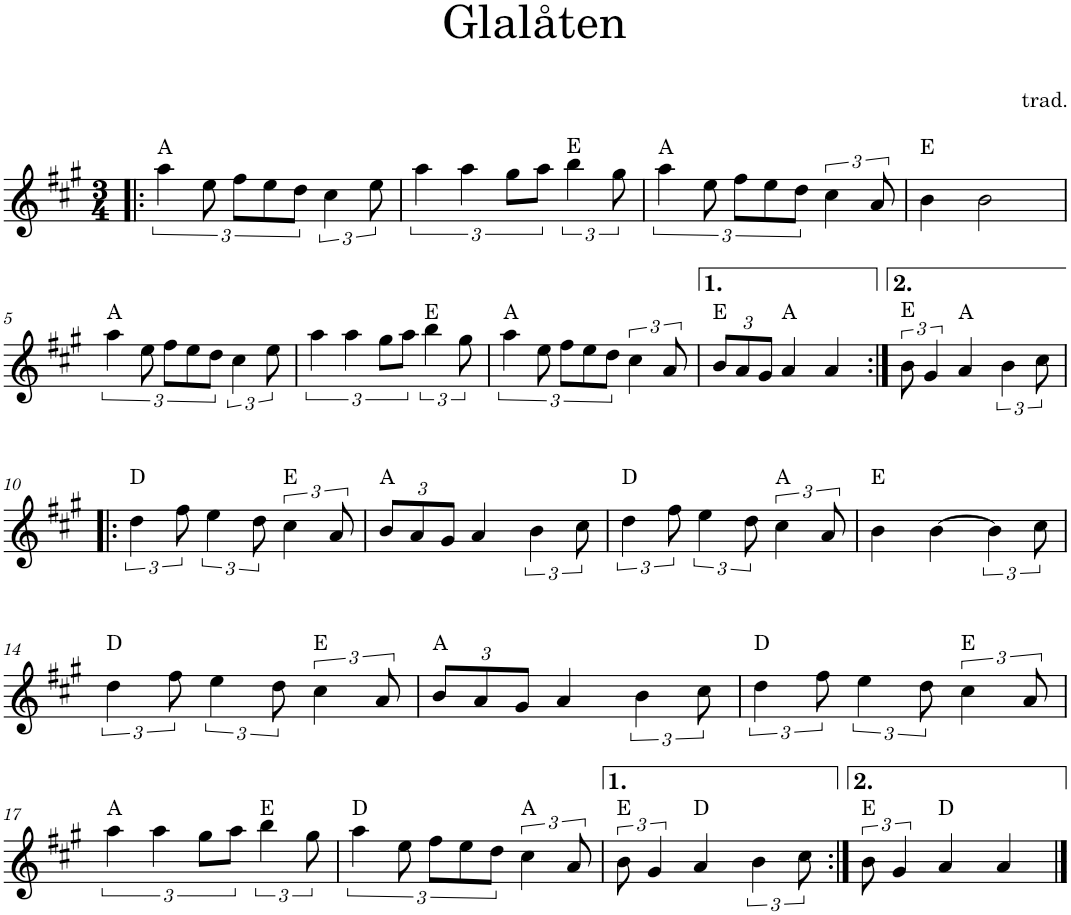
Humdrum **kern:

**kern	**harte
*part1	*part1
*staff1	*
*I"Piano	*
*I'Pno.	*
*clefG2	*
*k[f#c#g#]	*
*M3/4	*
=1!|:	=1!|:
6aa\	A:maj
12ee\	.
12ff#\L	.
12ee\	.
12dd\J	.
6cc#\	.
12ee\	.
=2	=2
6aa\	.
6aa\	.
12gg#\L	.
12aa\J	.
6bb\	E:maj
12gg#\	.
=3	=3
6aa\	A:maj
12ee\	.
12ff#\L	.
12ee\	.
12dd\J	.
6cc#\	.
12a/	.
=4	=4
4b\	E:maj
2b\	.
!!LO:LB:g=z
=5	=5
6aa\	A:maj
12ee\	.
12ff#\L	.
12ee\	.
12dd\J	.
6cc#\	.
12ee\	.
=6	=6
6aa\	.
6aa\	.
12gg#\L	.
12aa\J	.
6bb\	E:maj
12gg#\	.
=7	=7
6aa\	A:maj
12ee\	.
12ff#\L	.
12ee\	.
12dd\J	.
6cc#\	.
12a/	.
=8	=8
*Xbrackettup	*
12b/L	E:maj
12a/	.
12g#/J	.
4a/	A:maj
4a/	.
=9:|!	=9:|!
*brackettup	*
12b\	E:maj
6g#/	.
4a/	A:maj
6b\	.
12cc#\	.
!!LO:LB:g=z
=10!|:	=10!|:
6dd\	D:maj
12ff#\	.
6ee\	.
12dd\	.
6cc#\	E:maj
12a/	.
=11	=11
*Xbrackettup	*
12b/L	A:maj
12a/	.
12g#/J	.
4a/	.
*brackettup	*
6b\	.
12cc#\	.
=12	=12
6dd\	D:maj
12ff#\	.
6ee\	.
12dd\	.
6cc#\	A:maj
12a/	.
=13	=13
4b\	E:maj
[4b\	.
6b\]	.
12cc#\	.
!!LO:LB:g=z
=14	=14
6dd\	D:maj
12ff#\	.
6ee\	.
12dd\	.
6cc#\	E:maj
12a/	.
=15	=15
*Xbrackettup	*
12b/L	A:maj
12a/	.
12g#/J	.
4a/	.
*brackettup	*
6b\	.
12cc#\	.
=16	=16
6dd\	D:maj
12ff#\	.
6ee\	.
12dd\	.
6cc#\	E:maj
12a/	.
!!LO:LB:g=z
=17	=17
6aa\	A:maj
6aa\	.
12gg#\L	.
12aa\J	.
6bb\	E:maj
12gg#\	.
=18	=18
6aa\	D:maj
12ee\	.
12ff#\L	.
12ee\	.
12dd\J	.
6cc#\	A:maj
12a/	.
=19	=19
12b\	E:maj
6g#/	.
4a/	D:maj
6b\	.
12cc#\	.
=20:|!	=20:|!
12b\	E:maj
6g#/	.
4a/	D:maj
4a/	.
==	==
*-	*-
